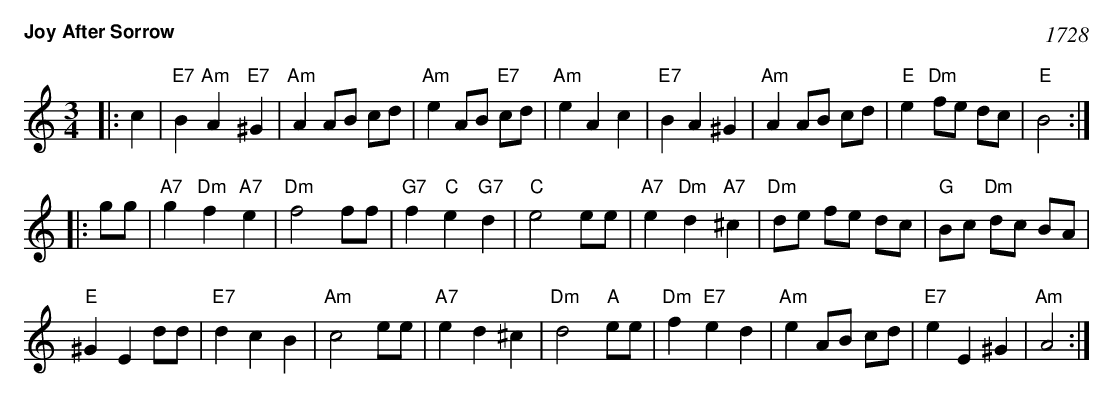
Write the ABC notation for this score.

X:1
T:Joy After Sorrow
C:1728
M:3/4
L:1/8
K:Am
|: c2 | "E7"B2 "Am"A2 "E7"^G2 | "Am"A2 AB cd | "Am"e2 AB "E7"cd | "Am"e2 A2c2 | "E7"B2 A2^G2 | "Am"A2 AB cd | "E"e2 "Dm"fe dc | "E"B4 :|
|: gg | "A7"g2 "Dm"f2 "A7"e2 | "Dm"f4 ff | "G7"f2 "C"e2 "G7"d2 | "C"e4 ee | "A7"e2 "Dm"d2 "A7"^c2 | "Dm"de fe dc | "G"Bc "Dm"dc BA |
"E"^G2 E2 dd | "E7"d2 c2 B2 | "Am"c4 ee | "A7"e2 d2 ^c2 | "Dm"d4 "A"ee | "Dm"f2 "E7"e2 d2 | "Am"e2 AB cd | "E7"e2 E2 ^G2 | "Am"A4 :|
